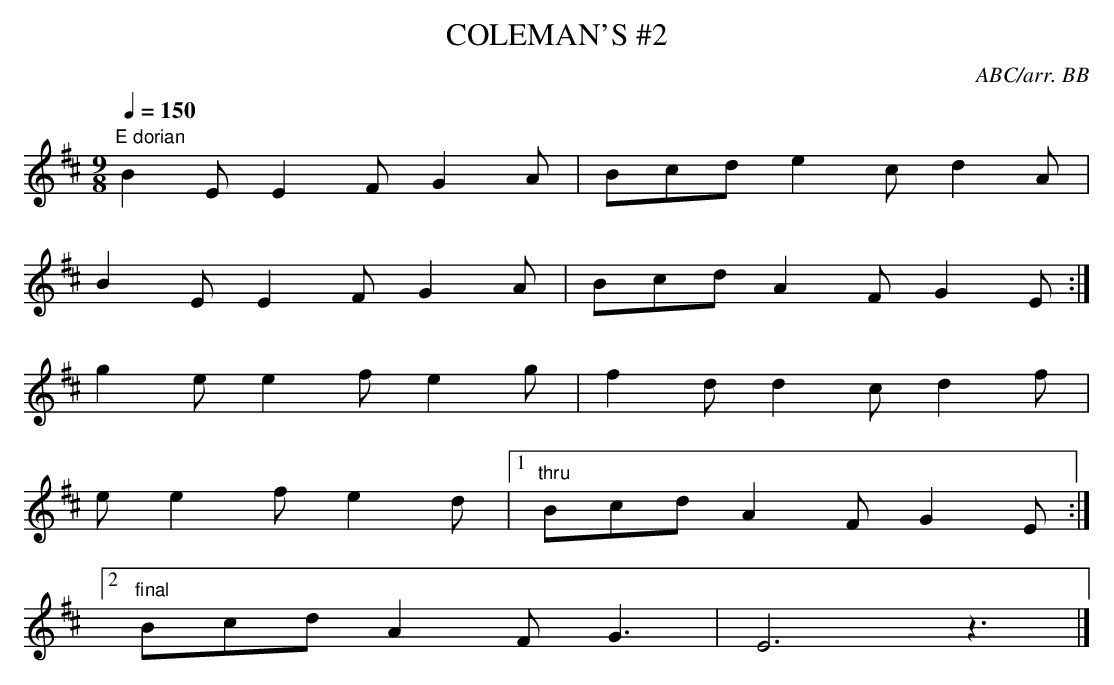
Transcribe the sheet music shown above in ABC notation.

X:1
T:COLEMAN'S #2
C:ABC/arr. BB
Q:1/4=150
M:9/8
L:1/8
K:D
"E dorian"
B2E E2F G2A|Bcd e2c d2A|
B2E E2F G2A|Bcd A2F G2E :|
g2e e2f e2g|f2d d2c d2f|
2e e2f e2d|1 "thru"Bcd A2F G2E :|
[2 "final"Bcd A2F G3|E6z3|]
